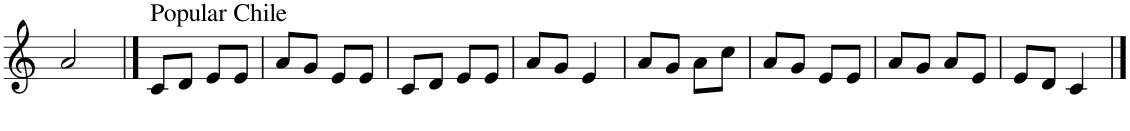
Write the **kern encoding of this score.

**kern
*part1
*staff1
*I"Flute
*I'Fl
!!LO:PB:g=z
*clefG2
*k[]
*M2/4
=108
2a/
==109
!LO:TX:a:t=Popular Chile
8c/L
8d/J
8e/L
8e/J
=110
8a/L
8g/J
8e/L
8e/J
=111
8c/L
8d/J
8e/L
8e/J
=112
8a/L
8g/J
4e/
=113
8a/L
8g/J
8a\L
8cc\J
=114
8a/L
8g/J
8e/L
8e/J
=115
8a/L
8g/J
8a/L
8e/J
=116
8e/L
8d/J
4c/
==
*-
